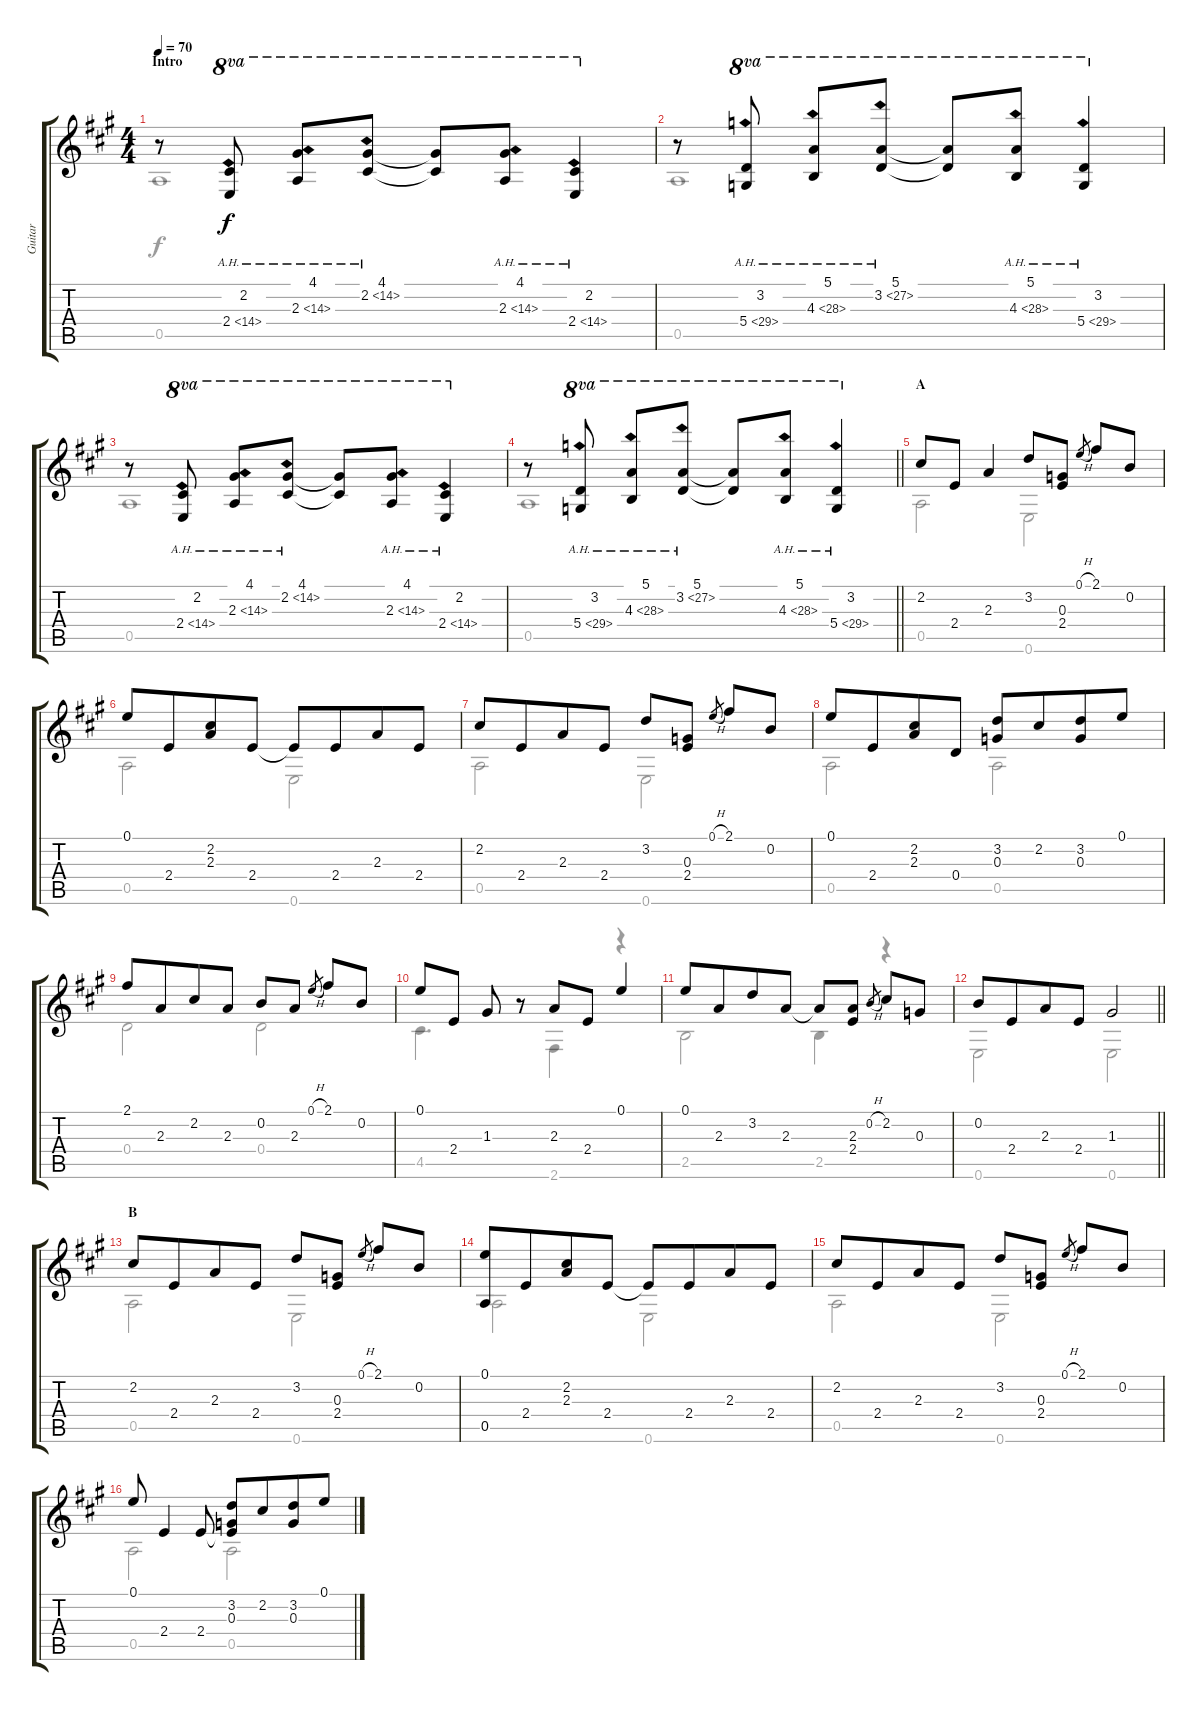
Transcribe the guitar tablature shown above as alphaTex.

\track ("Guitar" "Guitar") {instrument acousticguitarsteel}
\staff {score tabs}
\tuning (E4 B3 G3 D3 A2 E2) {hide}
\voice
\ts (4 4)
\section ("" "Intro")
\tempo 70
\clef g2
\ks a
r.8{ot 8vb dy f instrument acousticguitarsteel} (2.2 2.4{ah 12}).8{ot 8va} (4.1 2.3{ah 12}).8{ot 8va} (4.1 2.2{ah 12}).8{ot 8va} (4.1{t} 2.2{t}).8{ot 8va} (4.1 2.3{ah 12}).8{ot 8va} (2.2 2.4{ah 12}).4{ot 8va} |
r.8 (3.2 5.4{ah 24}).8{ot 8va} (5.1 4.3{ah 24}).8{ot 8va} (5.1 3.2{ah 24}).8{ot 8va} (5.1{t} 3.2{t}).8{ot 8va} (5.1 4.3{ah 24}).8{ot 8va} (3.2 5.4{ah 24}).4{ot 8va} |
r.8{ot 8vb} (2.2 2.4{ah 12}).8{ot 8va} (4.1 2.3{ah 12}).8{ot 8va} (4.1 2.2{ah 12}).8{ot 8va} (4.1{t} 2.2{t}).8{ot 8va} (4.1 2.3{ah 12}).8{ot 8va} (2.2 2.4{ah 12}).4{ot 8va} |
\barLineRight lightlight
r.8 (3.2 5.4{ah 24}).8{ot 8va} (5.1 4.3{ah 24}).8{ot 8va} (5.1 3.2{ah 24}).8{ot 8va} (5.1{t} 3.2{t}).8{ot 8va} (5.1 4.3{ah 24}).8{ot 8va} (3.2 5.4{ah 24}).4{ot 8va} |
\section ("" "A")
2.2.8 2.4.8{beam merge} 2.3.4 3.2.8 (0.3 2.4).8 0.1{h}.8{gr beam merge} 2.1.8 0.2.8 |
0.1.8 2.4.8{beam merge} (2.2 2.3).8 2.4.8 2.4{t}.8 2.4.8{beam merge} 2.3.8 2.4.8 |
2.2.8 2.4.8{beam merge} 2.3.8 2.4.8 3.2.8 (0.3 2.4).8 0.1{h}.8{gr beam merge} 2.1.8 0.2.8 |
0.1.8 2.4.8{beam merge} (2.2 2.3).8 0.4.8 (3.2 0.3).8 2.2.8{beam merge} (3.2 0.3).8 0.1.8 |
2.1.8 2.3.8{beam merge} 2.2.8 2.3.8 0.2.8 2.3.8 0.1{h}.8{gr beam merge} 2.1.8 0.2.8 |
0.1.8 2.4.8 1.3.8 r.8 2.3.8 2.4.8 0.1.4 |
0.1.8 2.3.8{beam merge} 3.2.8 2.3.8 2.3{t}.8 (2.3 2.4).8 0.2{h}.8{gr beam merge} 2.2.8 0.3.8 |
\barLineRight lightlight
0.2.8 2.4.8{beam merge} 2.3.8 2.4.8 1.3.2 |
\section ("" "B")
2.2.8 2.4.8{beam merge} 2.3.8 2.4.8 3.2.8 (0.3 2.4).8 0.1{h}.8{gr beam merge} 2.1.8 0.2.8 |
(0.1 0.5).8 2.4.8{beam merge} (2.2 2.3).8 2.4.8 2.4{t}.8 2.4.8{beam merge} 2.3.8 2.4.8 |
2.2.8 2.4.8{beam merge} 2.3.8 2.4.8 3.2.8 (0.3 2.4).8 0.1{h}.8{gr beam merge} 2.1.8 0.2.8 |
0.1.8 2.4.4 2.4.8 (3.2 0.3 2.4{t}).8 2.2.8{beam merge} (3.2 0.3).8 0.1.8
\voice
\clef g2
\ottava regular
\simile none
\ks a
0.5.1{dy f} |
0.5.1 |
0.5.1 |
\barLineRight lightlight
0.5.1 |
0.5.2 0.6.2 |
0.5.2 0.6.2 |
0.5.2 0.6.2 |
0.5.2 0.5.2 |
0.4.2 0.4.2 |
4.5.4{d} r.8 2.6.4 r.4 |
2.5.2 2.5.4 r.4 |
\barLineRight lightlight
0.6.2 0.6.2 |
0.5.2 0.6.2 |
0.5.2 0.6.2 |
0.5.2 0.6.2 |
0.5.2 0.5.2
